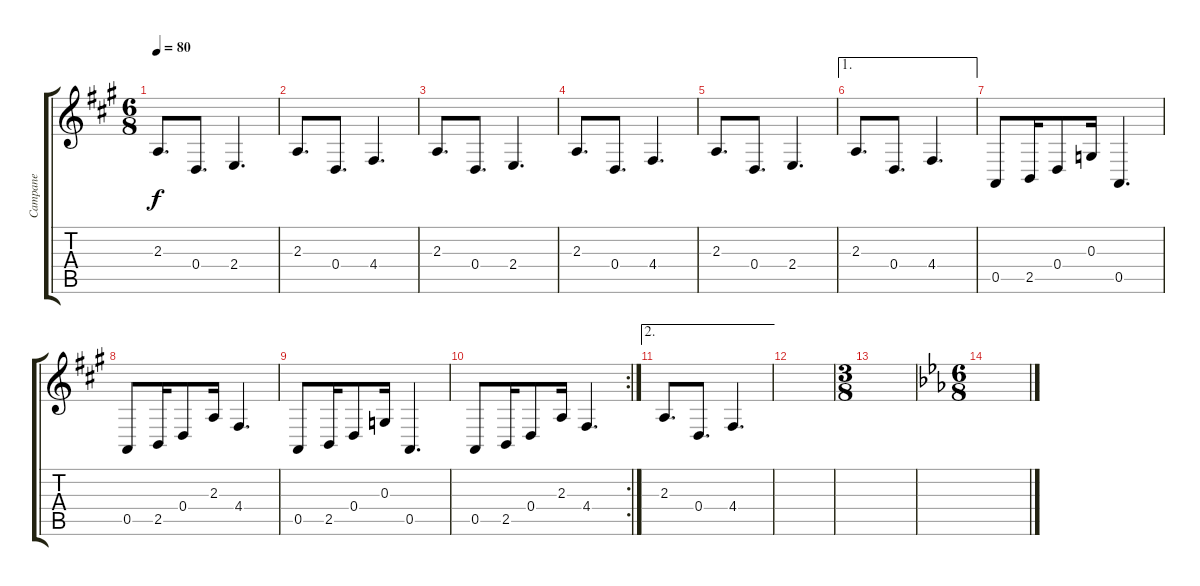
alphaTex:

\track ("Campane" "Campane") {instrument vibraphone}
\staff {score tabs}
\tuning (E4 B3 G3 D3 A2 E2) {hide}
\ts (6 8)
\tempo 80
\clef g2
\ks a
2.3.8{d dy f} 0.4.8{d} 2.4.4{d} |
2.3.8{d} 0.4.8{d} 4.4.4{d} |
2.3.8{d} 0.4.8{d} 2.4.4{d} |
2.3.8{d} 0.4.8{d} 4.4.4{d} |
2.3.8{d} 0.4.8{d} 2.4.4{d} |
\ae 1
2.3.8{d} 0.4.8{d} 4.4.4{d} |
0.5.8 2.5.16 0.4.8 0.3.16 0.5.4{d} |
0.5.8 2.5.16 0.4.8 2.3.16 4.4.4{d} |
0.5.8 2.5.16 0.4.8 0.3.16 0.5.4{d} |
\rc 2
0.5.8 2.5.16 0.4.8 2.3.16 4.4.4{d} |
\ae 2
2.3.8{d} 0.4.8{d} 4.4.4{d} |
|
\ts (3 8)
|
\ts (6 8)
\ks eb
